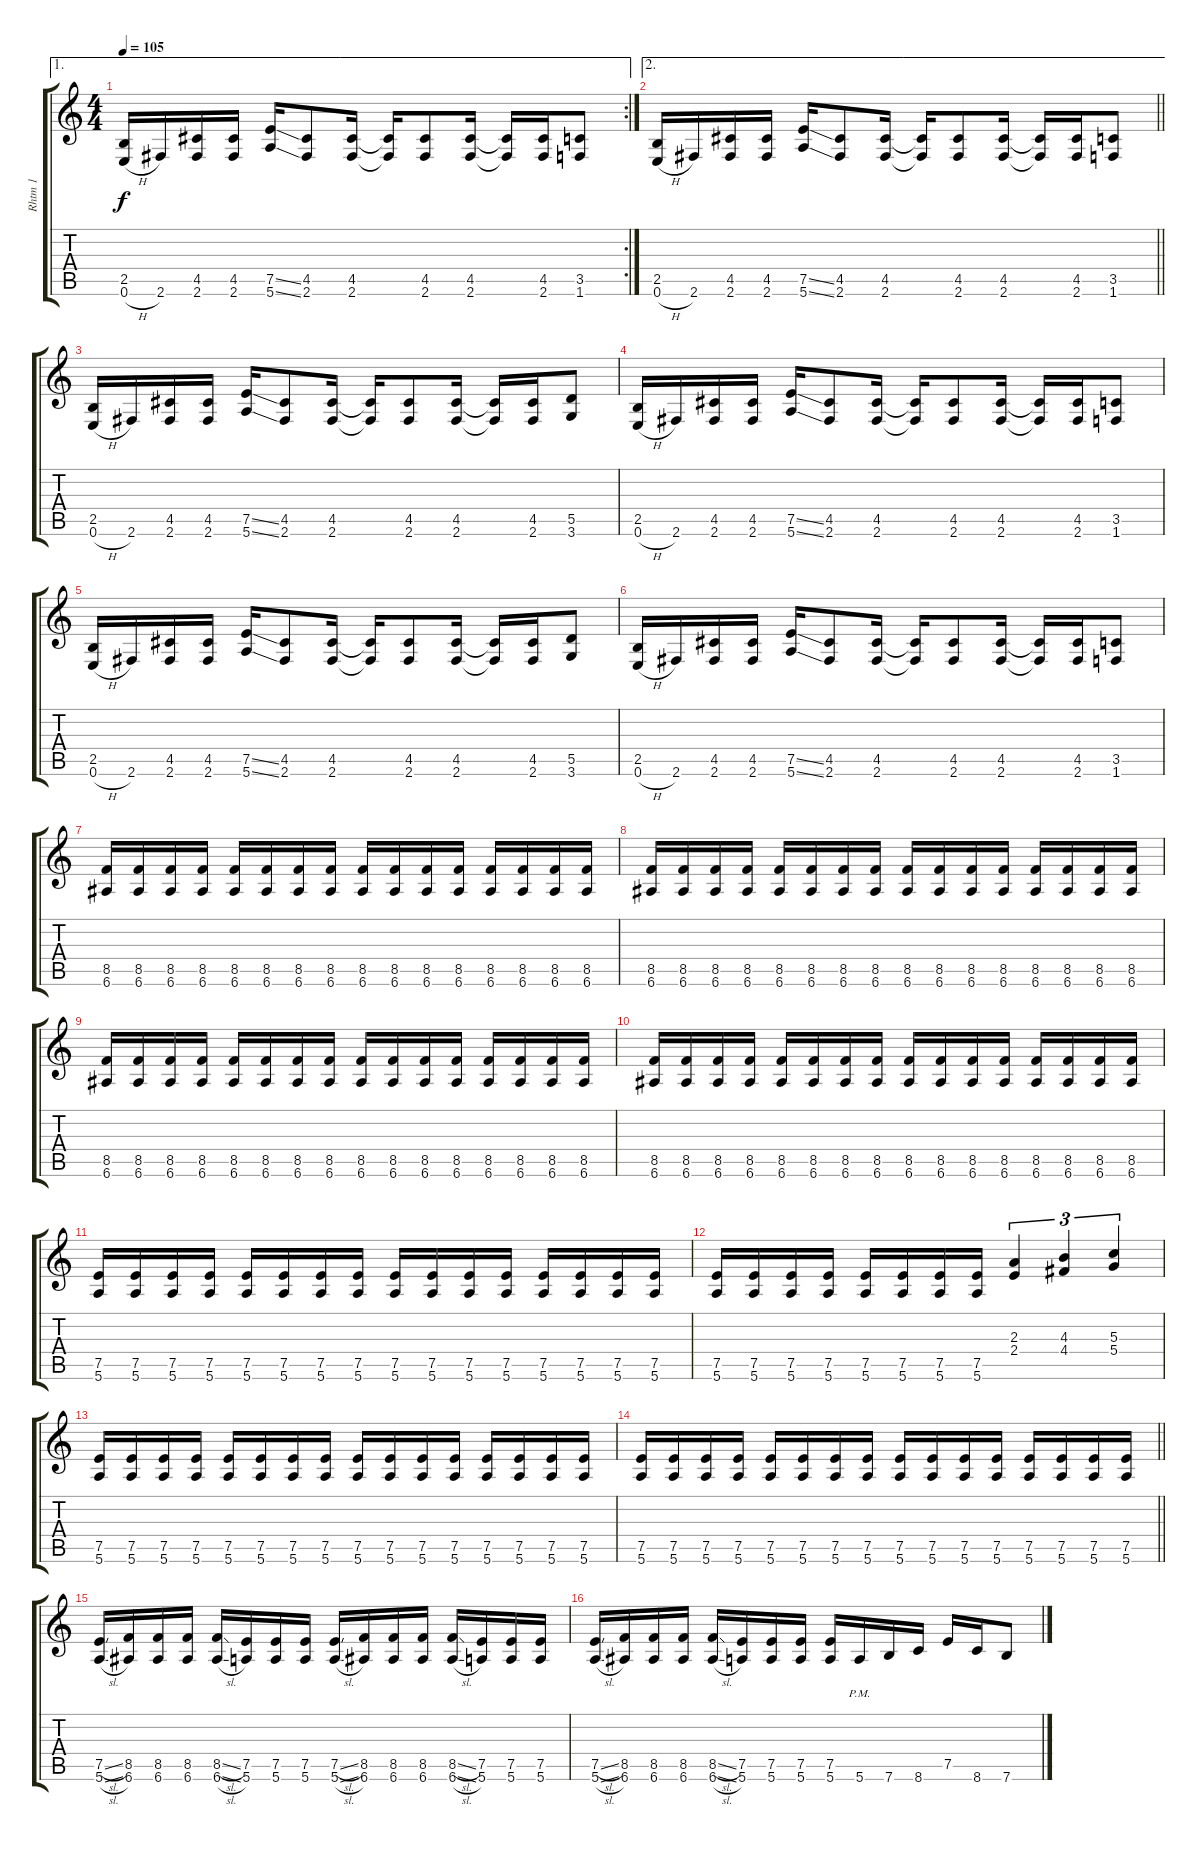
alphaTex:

\track ("Rhtm 1" "Rhtm 1") {instrument distortionguitar}
\staff {score tabs}
\tuning (E4 B3 G3 D3 A2 E2) {hide}
\ae 1
\rc 2
\ts (4 4)
\tempo 105
\clef g2
\ks c
(2.5 0.6{h}).16{dy f} 2.6.16 (4.5 2.6).16 (4.5 2.6).16 (7.5{ss} 5.6{ss}).16 (4.5 2.6).8 (4.5 2.6).16 (4.5{t} 2.6{t}).16 (4.5 2.6).8 (4.5 2.6).16 (4.5{t} 2.6{t}).16 (4.5 2.6).16 (3.5 1.6).8 |
\ae 2
\barLineRight lightlight
(2.5 0.6{h}).16 2.6.16 (4.5 2.6).16 (4.5 2.6).16 (7.5{ss} 5.6{ss}).16 (4.5 2.6).8 (4.5 2.6).16 (4.5{t} 2.6{t}).16 (4.5 2.6).8 (4.5 2.6).16 (4.5{t} 2.6{t}).16 (4.5 2.6).16 (3.5 1.6).8 |
(2.5 0.6{h}).16 2.6.16 (4.5 2.6).16 (4.5 2.6).16 (7.5{ss} 5.6{ss}).16 (4.5 2.6).8 (4.5 2.6).16 (4.5{t} 2.6{t}).16 (4.5 2.6).8 (4.5 2.6).16 (4.5{t} 2.6{t}).16 (4.5 2.6).16 (5.5 3.6).8 |
(2.5 0.6{h}).16 2.6.16 (4.5 2.6).16 (4.5 2.6).16 (7.5{ss} 5.6{ss}).16 (4.5 2.6).8 (4.5 2.6).16 (4.5{t} 2.6{t}).16 (4.5 2.6).8 (4.5 2.6).16 (4.5{t} 2.6{t}).16 (4.5 2.6).16 (3.5 1.6).8 |
(2.5 0.6{h}).16 2.6.16 (4.5 2.6).16 (4.5 2.6).16 (7.5{ss} 5.6{ss}).16 (4.5 2.6).8 (4.5 2.6).16 (4.5{t} 2.6{t}).16 (4.5 2.6).8 (4.5 2.6).16 (4.5{t} 2.6{t}).16 (4.5 2.6).16 (5.5 3.6).8 |
(2.5 0.6{h}).16 2.6.16 (4.5 2.6).16 (4.5 2.6).16 (7.5{ss} 5.6{ss}).16 (4.5 2.6).8 (4.5 2.6).16 (4.5{t} 2.6{t}).16 (4.5 2.6).8 (4.5 2.6).16 (4.5{t} 2.6{t}).16 (4.5 2.6).16 (3.5 1.6).8 |
(8.5 6.6).16 (8.5 6.6).16 (8.5 6.6).16 (8.5 6.6).16 (8.5 6.6).16 (8.5 6.6).16 (8.5 6.6).16 (8.5 6.6).16 (8.5 6.6).16 (8.5 6.6).16 (8.5 6.6).16 (8.5 6.6).16 (8.5 6.6).16 (8.5 6.6).16 (8.5 6.6).16 (8.5 6.6).16 |
(8.5 6.6).16 (8.5 6.6).16 (8.5 6.6).16 (8.5 6.6).16 (8.5 6.6).16 (8.5 6.6).16 (8.5 6.6).16 (8.5 6.6).16 (8.5 6.6).16 (8.5 6.6).16 (8.5 6.6).16 (8.5 6.6).16 (8.5 6.6).16 (8.5 6.6).16 (8.5 6.6).16 (8.5 6.6).16 |
(8.5 6.6).16 (8.5 6.6).16 (8.5 6.6).16 (8.5 6.6).16 (8.5 6.6).16 (8.5 6.6).16 (8.5 6.6).16 (8.5 6.6).16 (8.5 6.6).16 (8.5 6.6).16 (8.5 6.6).16 (8.5 6.6).16 (8.5 6.6).16 (8.5 6.6).16 (8.5 6.6).16 (8.5 6.6).16 |
(8.5 6.6).16 (8.5 6.6).16 (8.5 6.6).16 (8.5 6.6).16 (8.5 6.6).16 (8.5 6.6).16 (8.5 6.6).16 (8.5 6.6).16 (8.5 6.6).16 (8.5 6.6).16 (8.5 6.6).16 (8.5 6.6).16 (8.5 6.6).16 (8.5 6.6).16 (8.5 6.6).16 (8.5 6.6).16 |
(7.5 5.6).16 (7.5 5.6).16 (7.5 5.6).16 (7.5 5.6).16 (7.5 5.6).16 (7.5 5.6).16 (7.5 5.6).16 (7.5 5.6).16 (7.5 5.6).16 (7.5 5.6).16 (7.5 5.6).16 (7.5 5.6).16 (7.5 5.6).16 (7.5 5.6).16 (7.5 5.6).16 (7.5 5.6).16 |
(7.5 5.6).16 (7.5 5.6).16 (7.5 5.6).16 (7.5 5.6).16 (7.5 5.6).16 (7.5 5.6).16 (7.5 5.6).16 (7.5 5.6).16 (2.3 2.4).4{tu (3 2)} (4.3 4.4).4{tu (3 2)} (5.3 5.4).4{tu (3 2)} |
(7.5 5.6).16 (7.5 5.6).16 (7.5 5.6).16 (7.5 5.6).16 (7.5 5.6).16 (7.5 5.6).16 (7.5 5.6).16 (7.5 5.6).16 (7.5 5.6).16 (7.5 5.6).16 (7.5 5.6).16 (7.5 5.6).16 (7.5 5.6).16 (7.5 5.6).16 (7.5 5.6).16 (7.5 5.6).16 |
\barLineRight lightlight
(7.5 5.6).16 (7.5 5.6).16 (7.5 5.6).16 (7.5 5.6).16 (7.5 5.6).16 (7.5 5.6).16 (7.5 5.6).16 (7.5 5.6).16 (7.5 5.6).16 (7.5 5.6).16 (7.5 5.6).16 (7.5 5.6).16 (7.5 5.6).16 (7.5 5.6).16 (7.5 5.6).16 (7.5 5.6).16 |
(7.5{sl} 5.6{sl}).16 (8.5 6.6).16 (8.5 6.6).16 (8.5 6.6).16 (8.5{sl} 6.6{sl}).16 (7.5 5.6).16 (7.5 5.6).16 (7.5 5.6).16 (7.5{sl} 5.6{sl}).16 (8.5 6.6).16 (8.5 6.6).16 (8.5 6.6).16 (8.5{sl} 6.6{sl}).16 (7.5 5.6).16 (7.5 5.6).16 (7.5 5.6).16 |
(7.5{sl} 5.6{sl}).16 (8.5 6.6).16 (8.5 6.6).16 (8.5 6.6).16 (8.5{sl} 6.6{sl}).16 (7.5 5.6).16 (7.5 5.6).16 (7.5 5.6).16 (7.5 5.6).16 5.6{pm}.16 7.6.16 8.6.16 7.5.16 8.6.16 7.6.8
